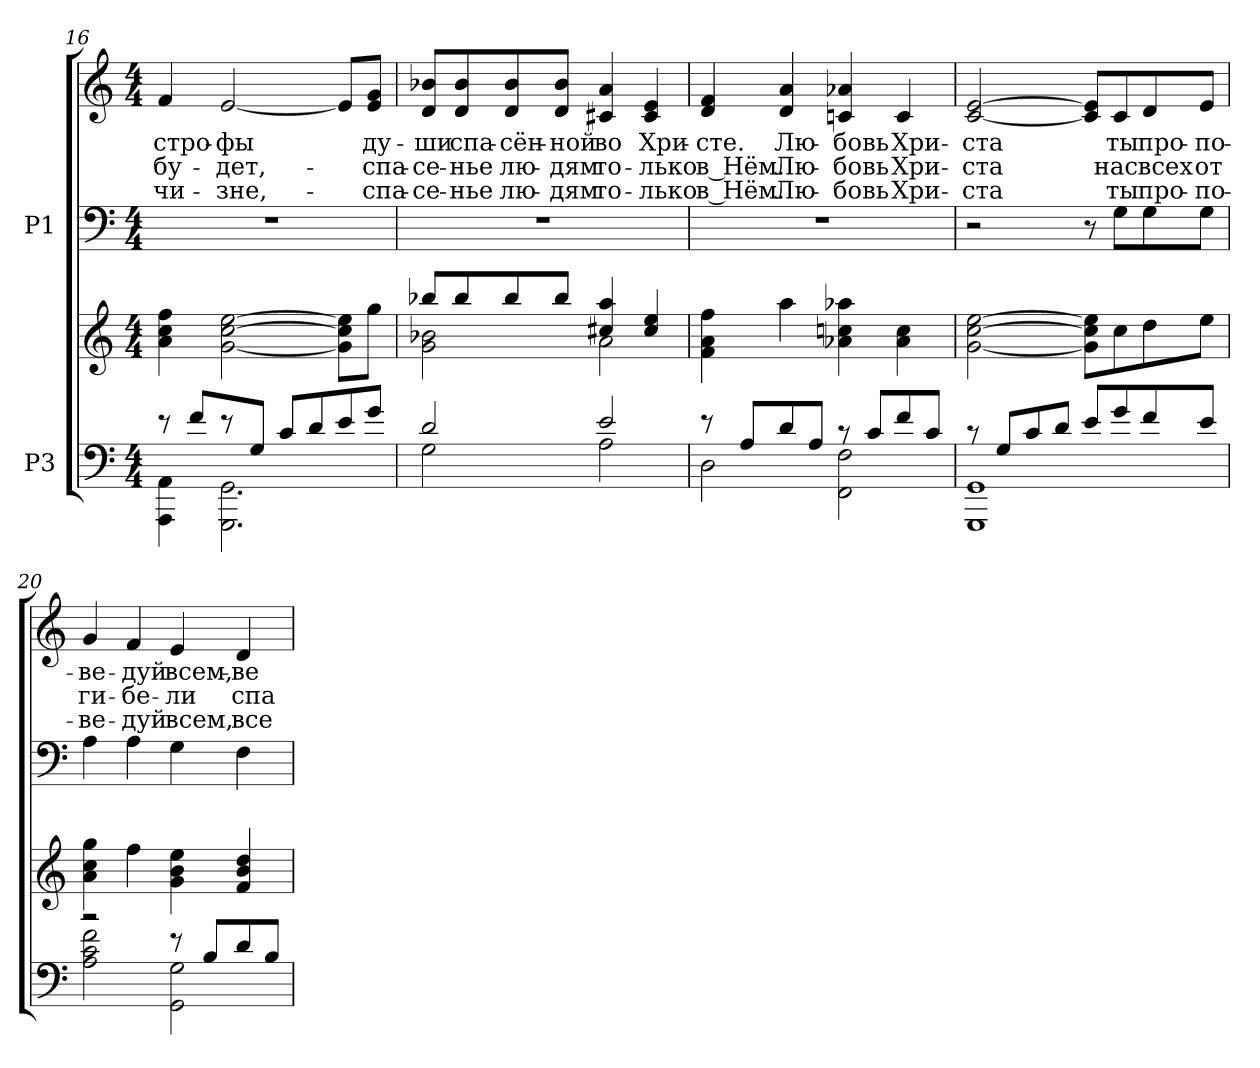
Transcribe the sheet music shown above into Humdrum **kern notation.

**kern	**kern	**kern	**kern	**text	**text	**text
*part2	*part2	*part1	*part1	*part1	*part1	*part1
*staff4	*staff3	*staff2	*staff1	*staff1	*staff1	*staff1
*I"P3	*	*I"P1	*	*	*	*
!!LO:PB:g=z
*clefF4	*clefG2	*clefF4	*clefG2	*	*	*
*k[]	*k[]	*k[]	*k[]	*	*	*
*C:	*C:	*C:	*C:	*	*	*
*M4/4	*M4/4	*M4/4	*M4/4	*	*	*
=16	=16	=16	=16	=16	=16	=16
*^	*	*	*	*	*	*
!	!	!	!	!	!LO:LY:b:color=#000000	!LO:LY:b:color=#000000	!LO:LY:b:color=#000000
8r	4AAAi\ 4AAi	4ai\ 4cci 4ffi	1r	4fi/	-стро-	-бу-	-чи-
8fi/L	.	.	.	.	.	.	.
!	!	!	!	!	!LO:LY:b:color=#000000	!LO:LY:b:color=#000000	!LO:LY:b:color=#000000
8r	2.GGGi\ 2.GGi	[<2gi\ [>2cci [>2eei	.	[<2ei/	-фы	-дет,-	-зне,-
8Gi/J	.	.	.	.	.	.	.
8ci/L	.	.	.	.	.	.	.
8di/	.	.	.	.	.	.	.
8ei/	.	8gi\] 8cci] 8eei]L	.	8ei/L]	.	.	.
!	!	!	!	!	!LO:LY:b:color=#000000	!LO:LY:b:color=#000000	!LO:LY:b:color=#000000
8gi/J	.	8ggi\J	.	8ei/ 8giJ	ду-	-спа-	-спа-
=17	=17	=17	=17	=17	=17	=17	=17
*	*	*^	*	*	*	*	*
!	!	!	!	!	!	!LO:LY:b:color=#000000	!LO:LY:b:color=#000000	!LO:LY:b:color=#000000
2di/	2Gi\	8bb-Xi/L	2gi\ 2b-Xi	1r	8di/ 8b-XiL	-ши	-се-	-се-
!	!	!	!	!	!	!LO:LY:b:color=#000000	!LO:LY:b:color=#000000	!LO:LY:b:color=#000000
.	.	8bb-i/	.	.	8di/ 8b-i	спа-	-нье	-нье
!	!	!	!	!	!	!LO:LY:b:color=#000000	!LO:LY:b:color=#000000	!LO:LY:b:color=#000000
.	.	8bb-i/	.	.	8di/ 8b-i	-сён-	лю-	лю-
!	!	!	!	!	!	!LO:LY:b:color=#000000	!LO:LY:b:color=#000000	!LO:LY:b:color=#000000
.	.	8bb-i/J	.	.	8di/ 8b-iJ	-ной	-дям	-дям
!	!	!	!	!	!	!LO:LY:b:color=#000000	!LO:LY:b:color=#000000	!LO:LY:b:color=#000000
2ei/	2Ai\	4cc#Xi/ 4aai	2ai\	.	4c#Xi/ 4ai	во	то-	то-
!	!	!	!	!	!	!LO:LY:b:color=#000000	!LO:LY:b:color=#000000	!LO:LY:b:color=#000000
.	.	4cc#i/ 4eei	.	.	4c#i/ 4ei	Хри-	-лько	-лько
*	*	*v	*v	*	*	*	*	*
=18	=18	=18	=18	=18	=18	=18	=18
!	!	!	!	!	!LO:LY:b:color=#000000	!LO:LY:b:color=#000000	!LO:LY:b:color=#000000
8r	2Di\	4fi\ 4ai 4ffi	1r	4di/ 4fi	-сте.	в Нём.	в Нём.
8Ai/L	.	.	.	.	.	.	.
!	!	!	!	!	!LO:LY:b:color=#000000	!LO:LY:b:color=#000000	!LO:LY:b:color=#000000
8di/	.	4aai\	.	4di/ 4ai	Лю-	Лю-	Лю-
8Ai/J	.	.	.	.	.	.	.
!	!	!	!	!	!LO:LY:b:color=#000000	!LO:LY:b:color=#000000	!LO:LY:b:color=#000000
8r	2FFi\ 2Fi	4a-Xi\ 4ccni 4aa-Xi	.	4cni/ 4a-Xi	-бовь	-бовь	-бовь
8ci/L	.	.	.	.	.	.	.
!	!	!	!	!	!LO:LY:b:color=#000000	!LO:LY:b:color=#000000	!LO:LY:b:color=#000000
8fi/	.	4a-i\ 4cci	.	4ci/	Хри-	Хри-	Хри-
8ci/J	.	.	.	.	.	.	.
=19	=19	=19	=19	=19	=19	=19	=19
!	!	!	!	!	!LO:LY:b:color=#000000	!LO:LY:b:color=#000000	!LO:LY:b:color=#000000
8r	1GGGi 1GGi	[<2gi\ [>2cci [>2eei	2r	[<2ci/ [>2ei	-ста	-ста	-ста
8Gi/L	.	.	.	.	.	.	.
8ci/	.	.	.	.	.	.	.
8di/J	.	.	.	.	.	.	.
8ei/L	.	8gi\] 8cci] 8eei]L	8r	8ci/] 8ei]L	.	.	.
!	!	!	!	!	!LO:LY:b:color=#000000	!LO:LY:b:color=#000000	!LO:LY:b:color=#000000
8gi/	.	8cci\	8Gi\L	8ci/	ты	нас	ты
!	!	!	!	!	!LO:LY:b:color=#000000	!LO:LY:b:color=#000000	!LO:LY:b:color=#000000
8fi/	.	8ddi\	8Gi\	8di/	про-	всех	про-
!	!	!	!	!	!LO:LY:b:color=#000000	!LO:LY:b:color=#000000	!LO:LY:b:color=#000000
8ei/J	.	8eei\J	8Gi\J	8ei/J	-по-	от	-по-
!!LO:LB:g=z
=20	=20	=20	=20	=20	=20	=20	=20
!	!	!	!	!	!LO:LY:b:color=#000000	!LO:LY:b:color=#000000	!LO:LY:b:color=#000000
2r	2Ai\ 2ci 2fi	4ai\ 4cci 4ggi	4Ai\	4gi/	-ве-	ги-	-ве-
!	!	!	!	!	!LO:LY:b:color=#000000	!LO:LY:b:color=#000000	!LO:LY:b:color=#000000
.	.	4ffi\	4Ai\	4fi/	-дуй	-бе-	-дуй
!	!	!	!	!	!LO:LY:b:color=#000000	!LO:LY:b:color=#000000	!LO:LY:b:color=#000000
8r	2GGi\ 2Gi	4gi\ 4bi 4eei	4Gi\	4ei/	всем,-	-ли	всем,
8Bi/L	.	.	.	.	.	.	.
!	!	!	!	!	!LO:LY:b:color=#000000	!LO:LY:b:color=#000000	!LO:LY:b:color=#000000
8di/	.	4fi/ 4bi 4ddi	4Fi\	4di/	-ве-	спа-	все-
8Bi/J	.	.	.	.	.	.	.
*v	*v	*	*	*	*	*	*
=	=	=	=	=	=	=
*-	*-	*-	*-	*-	*-	*-
